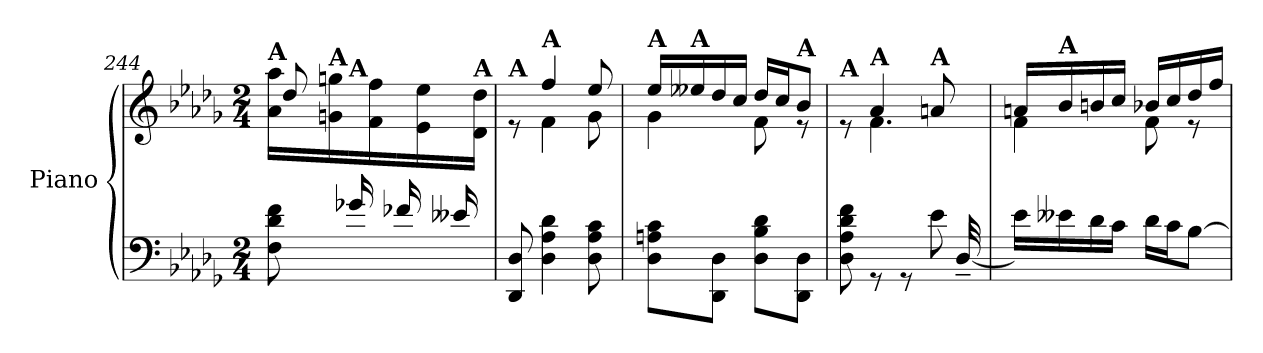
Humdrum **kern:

**kern	**kern
*part1	*part1
*staff2	*staff1
*I"Piano	*
*I'Pno	*
*clefF4	*clefG2
*k[b-e-a-d-g-]	*k[b-e-a-d-g-]
*M2/4	*M2/4
=244	=244
*^	*^
!	!	!LO:TX:a:B:t=A	!
8ryy	8F\ 8d-\ 8f\	16a-\ 16aa-\LL	8dd-/
!	!	!LO:TX:a:B:t=A	!
.	.	16gn\ 16ggn\JJ	.
!	!	!LO:TX:a:B:t=A	!
16g-X/LL	8ryy	16ryy	4.ryy
16ryy	.	16f\ 16ff\	.
16f-X/	4ryy	16ryy	.
16ryy	.	16e-\ 16ee-\	.
16e--X/	.	16ryy	.
!	!	!LO:TX:a:B:t=A	!
16ryy	.	16d-\ 16dd-\JJ	.
*v	*v	*	*
=245	=245	=245
!	!LO:TX:a:B:t=A	!
8DD-/ 8D-/	8re	8ryy
!	!LO:TX:a:B:t=A	!
4D-\ 4A-\ 4d-\	4ff/	4f\
8D-\ 8A-\ 8c\	8ee-/	8g-\
=246	=246	=246
!	!LO:TX:a:B:t=A	!
8D-\ 8An\ 8c\L	16ee-/LL	4g-\
!	!LO:TX:a:B:t=A	!
.	16ee--X/	.
8DD-\ 8D-\J	16dd-/	.
.	16cc/JJ	.
8D-\ 8B-\ 8d-\L	16dd-/LL	8f\
.	16cc/J	.
!	!LO:TX:a:B:t=A	!
8DD-\ 8D-\J	8b-/J	8r
=247	=247	=247
*^	*	*
!	!	!LO:TX:a:B:t=A	!
8D-\ 8A-\ 8d-\ 8f\	4...ryy	8re	8ryy
!	!	!LO:TX:a:B:t=A	!
8rGG	.	4a-/	4.f\
8rGG	.	.	.
!	!	!LO:TX:a:B:t=A	!
8e-\	.	8an/	.
.	[32D-~/	.	.
=248	=248	=248	=248
16e-\LL	16D-\yy]	16an/LL	4f\
!	!	!LO:TX:a:B:t=A	!
16e--X\	4..ryy	16b-/	.
16d-\	.	16bn/	.
16c\JJ	.	16cc/JJ	.
16d-\LL	.	16b-X/LL	8f\
16c\J	.	16cc/	.
[8B-\J	.	16dd-/	8r
.	.	16ff/JJ	.
*v	*v	*	*
*	*v	*v
=	=
*-	*-
